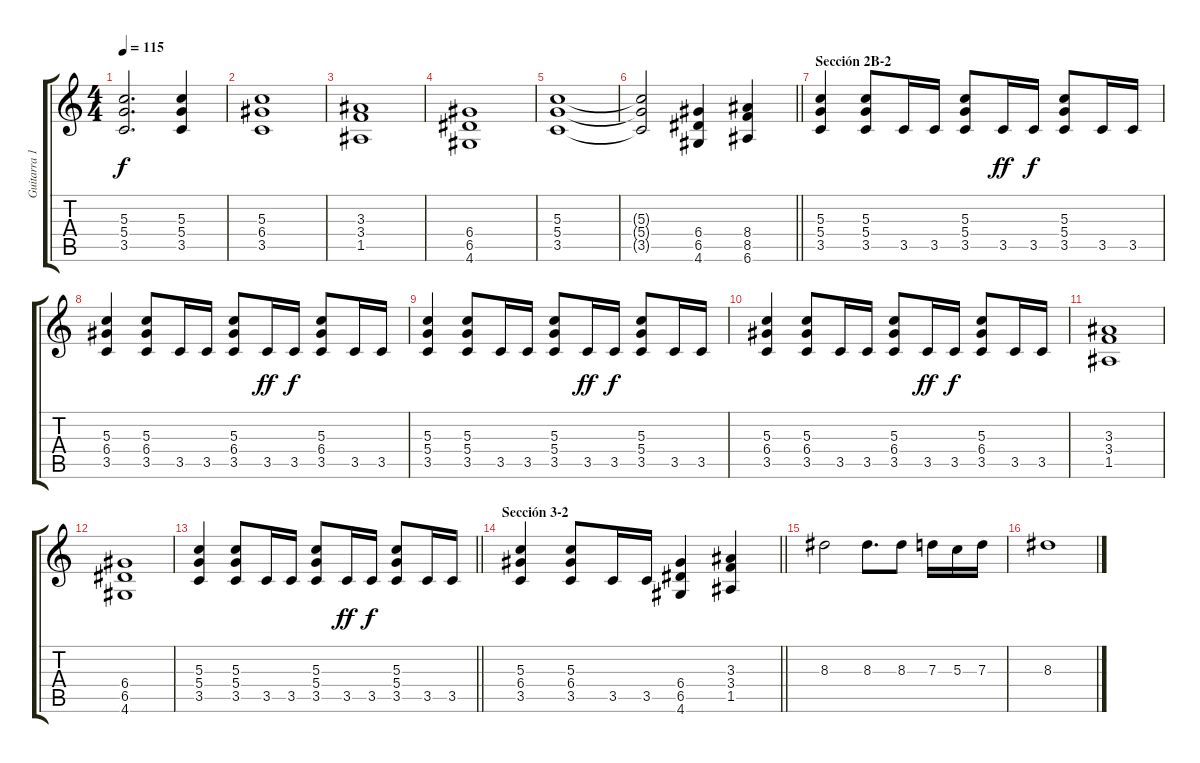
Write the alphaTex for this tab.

\track ("Guitarra 1" "Guitarra 1") {instrument distortionguitar}
\staff {score tabs}
\tuning (E4 B3 G3 D3 A2 E2) {hide}
\ts (4 4)
\tempo 115
\clef g2
\ks c
(5.3 5.4 3.5).2{d dy f} (5.3 5.4 3.5).4 |
(5.3 6.4 3.5).1 |
(3.3 3.4 1.5).1 |
(6.4 6.5 4.6).1 |
(5.3 5.4 3.5).1 |
\barLineRight lightlight
(5.3{t} 5.4{t} 3.5{t}).2 (6.4 6.5 4.6).4 (8.4 8.5 6.6).4 |
\section ("" "Sección 2B-2")
(5.3 5.4 3.5).4 (5.3 5.4 3.5).8 3.5.16 3.5.16 (5.3 5.4 3.5).8 3.5.16{dy ff} 3.5.16{dy f} (5.3 5.4 3.5).8 3.5.16 3.5.16 |
(5.3 6.4 3.5).4 (5.3 6.4 3.5).8 3.5.16 3.5.16 (5.3 6.4 3.5).8 3.5.16{dy ff} 3.5.16{dy f} (5.3 6.4 3.5).8 3.5.16 3.5.16 |
(5.3 5.4 3.5).4 (5.3 5.4 3.5).8 3.5.16 3.5.16 (5.3 5.4 3.5).8 3.5.16{dy ff} 3.5.16{dy f} (5.3 5.4 3.5).8 3.5.16 3.5.16 |
(5.3 6.4 3.5).4 (5.3 6.4 3.5).8 3.5.16 3.5.16 (5.3 6.4 3.5).8 3.5.16{dy ff} 3.5.16{dy f} (5.3 6.4 3.5).8 3.5.16 3.5.16 |
(3.3 3.4 1.5).1 |
(6.4 6.5 4.6).1 |
\barLineRight lightlight
(5.3 5.4 3.5).4 (5.3 5.4 3.5).8 3.5.16 3.5.16 (5.3 5.4 3.5).8 3.5.16{dy ff} 3.5.16{dy f} (5.3 5.4 3.5).8 3.5.16 3.5.16 |
\section ("" "Sección 3-2")
\barLineRight lightlight
(5.3 6.4 3.5).4 (5.3 6.4 3.5).8 3.5.16 3.5.16 (6.4 6.5 4.6).4 (3.3 3.4 1.5).4 |
8.3.2 8.3.8{d} 8.3.8 7.3.16 5.3.16 7.3.16 |
8.3.1
